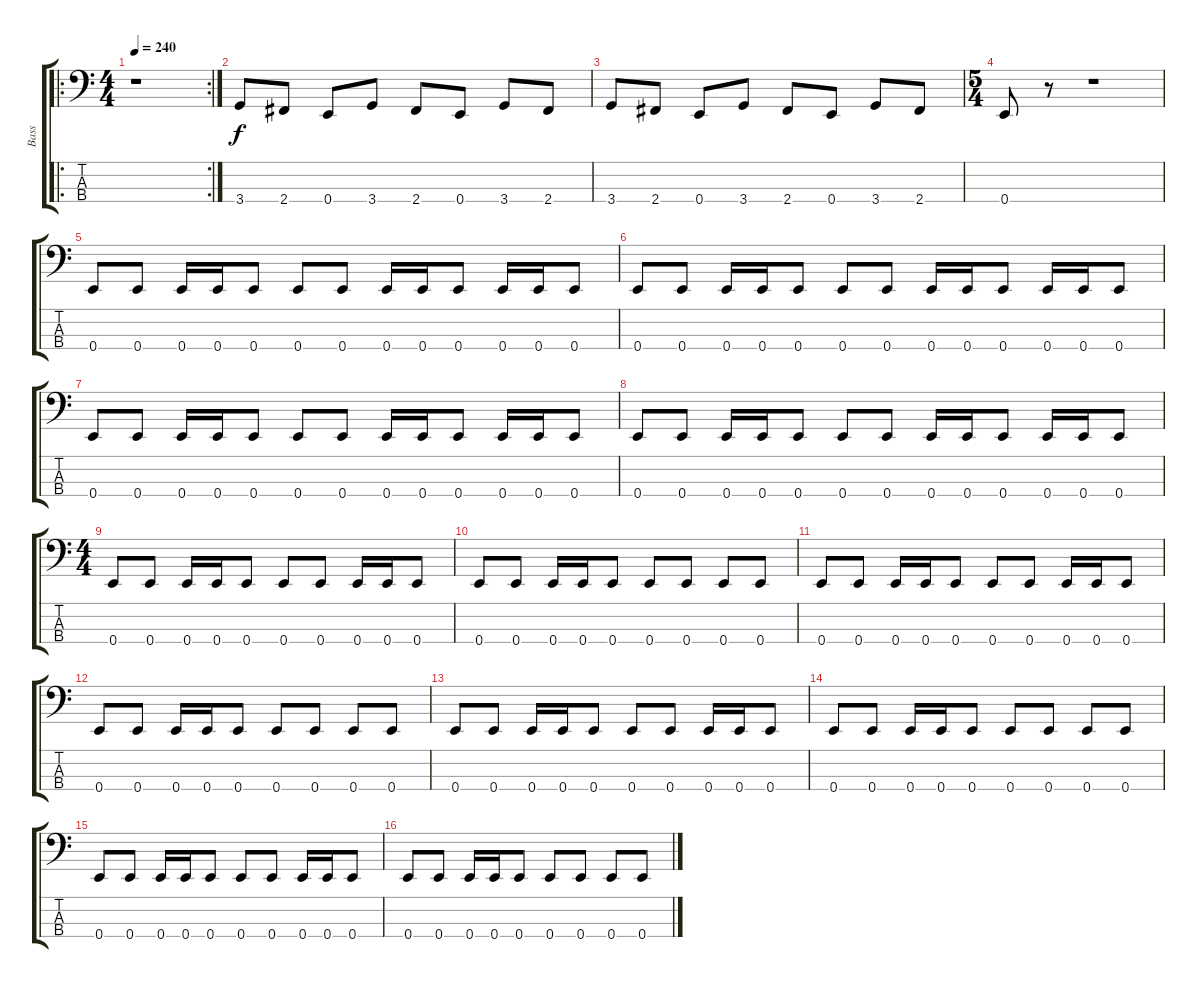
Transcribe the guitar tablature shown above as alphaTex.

\track ("Bass" "Bass") {instrument electricbasspick}
\staff {score tabs}
\tuning (G2 D2 A1 E1) {hide}
\ro
\rc 2
\ts (4 4)
\tempo 240
\clef f4
\ks c
r.1{dy f instrument electricbasspick} |
3.4.8 2.4.8 0.4.8 3.4.8 2.4.8 0.4.8 3.4.8 2.4.8 |
3.4.8 2.4.8 0.4.8 3.4.8 2.4.8 0.4.8 3.4.8 2.4.8 |
\ts (5 4)
0.4.8 r.8 r.1 |
0.4.8 0.4.8 0.4.16 0.4.16 0.4.8 0.4.8 0.4.8 0.4.16 0.4.16 0.4.8 0.4.16 0.4.16 0.4.8 |
0.4.8 0.4.8 0.4.16 0.4.16 0.4.8 0.4.8 0.4.8 0.4.16 0.4.16 0.4.8 0.4.16 0.4.16 0.4.8 |
0.4.8 0.4.8 0.4.16 0.4.16 0.4.8 0.4.8 0.4.8 0.4.16 0.4.16 0.4.8 0.4.16 0.4.16 0.4.8 |
0.4.8 0.4.8 0.4.16 0.4.16 0.4.8 0.4.8 0.4.8 0.4.16 0.4.16 0.4.8 0.4.16 0.4.16 0.4.8 |
\ts (4 4)
0.4.8 0.4.8 0.4.16 0.4.16 0.4.8 0.4.8 0.4.8 0.4.16 0.4.16 0.4.8 |
0.4.8 0.4.8 0.4.16 0.4.16 0.4.8 0.4.8 0.4.8 0.4.8 0.4.8 |
0.4.8 0.4.8 0.4.16 0.4.16 0.4.8 0.4.8 0.4.8 0.4.16 0.4.16 0.4.8 |
0.4.8 0.4.8 0.4.16 0.4.16 0.4.8 0.4.8 0.4.8 0.4.8 0.4.8 |
0.4.8 0.4.8 0.4.16 0.4.16 0.4.8 0.4.8 0.4.8 0.4.16 0.4.16 0.4.8 |
0.4.8 0.4.8 0.4.16 0.4.16 0.4.8 0.4.8 0.4.8 0.4.8 0.4.8 |
0.4.8 0.4.8 0.4.16 0.4.16 0.4.8 0.4.8 0.4.8 0.4.16 0.4.16 0.4.8 |
0.4.8 0.4.8 0.4.16 0.4.16 0.4.8 0.4.8 0.4.8 0.4.8 0.4.8
